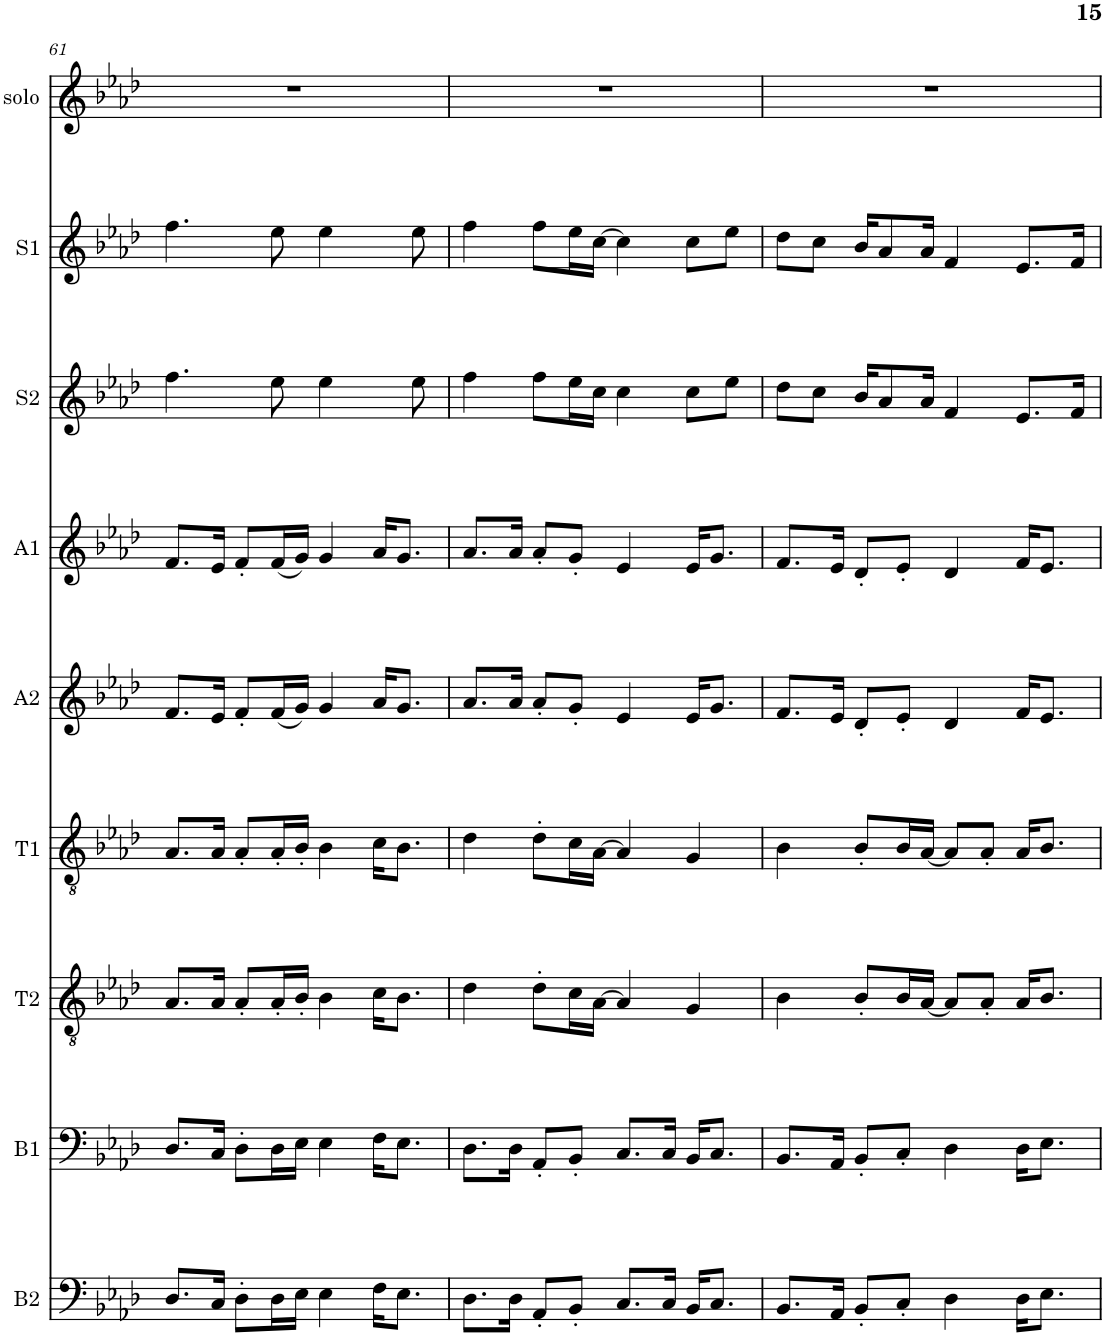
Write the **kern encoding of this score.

**kern	**kern	**kern	**kern	**kern	**kern	**kern	**kern	**kern
*part9	*part8	*part7	*part6	*part5	*part4	*part3	*part2	*part1
*staff9	*staff8	*staff7	*staff6	*staff5	*staff4	*staff3	*staff2	*staff1
*I"B2	*I"B1	*I"T2	*I"T1	*I"A2	*I"A1	*I"S2	*I"S1	*I"solo
*I'B2	*I'B1	*I'T2	*I'T1	*I'A2	*I'A1	*I'S2	*I'S1	*I'solo
!!LO:PB:g=z
*clefF4	*clefF4	*clefGv2	*clefGv2	*clefG2	*clefG2	*clefG2	*clefG2	*clefG2
*k[b-e-a-d-]	*k[b-e-a-d-]	*k[b-e-a-d-]	*k[b-e-a-d-]	*k[b-e-a-d-]	*k[b-e-a-d-]	*k[b-e-a-d-]	*k[b-e-a-d-]	*k[b-e-a-d-]
*M4/4	*M4/4	*M4/4	*M4/4	*M4/4	*M4/4	*M4/4	*M4/4	*M4/4
=61	=61	=61	=61	=61	=61	=61	=61	=61
8.D-/L	8.D-/L	8.A-/L	8.A-/L	8.f/L	8.f/L	4.ff\	4.ff\	1r
16C/Jk	16C/Jk	16A-/Jk	16A-/Jk	16e-/Jk	16e-/Jk	.	.	.
8D-'>\L	8D-'>\L	8A-'</L	8A-'</L	8f'</L	8f'</L	.	.	.
16D-\L	16D-\L	16A-'</L	16A-'</L	(<16f/L	(<16f/L	8ee-\	8ee-\	.
16E-\JJ	16E-\JJ	16B-'</JJ	16B-'</JJ	16g/JJ)	16g/JJ)	.	.	.
4E-\	4E-\	4B-\	4B-\	4g/	4g/	4ee-\	4ee-\	.
16F\KL	16F\KL	16c\KL	16c\KL	16a-/KL	16a-/KL	8ryy	8ryy	.
8.E-\J	8.E-\J	8.B-\J	8.B-\J	8.g/J	8.g/J	.	.	.
.	.	.	.	.	.	8ee-\	8ee-\	.
=62	=62	=62	=62	=62	=62	=62	=62	=62
8.D-\L	8.D-\L	4d-\	4d-\	8.a-/L	8.a-/L	4ff\	4ff\	1r
16D-\Jk	16D-\Jk	.	.	16a-/Jk	16a-/Jk	.	.	.
8AA-'</L	8AA-'</L	8d-'>\L	8d-'>\L	8a-'</L	8a-'</L	8ff\L	8ff\L	.
8BB-'</J	8BB-'</J	16c\L	16c\L	8g'</J	8g'</J	16ee-\L	16ee-\L	.
.	.	[>16A-\JJ	[>16A-\JJ	.	.	16cc\JJ	[>16cc\JJ	.
8.C/L	8.C/L	4A-/]	4A-/]	4e-/	4e-/	4cc\	4cc\]	.
16C/Jk	16C/Jk	.	.	.	.	.	.	.
16BB-/KL	16BB-/KL	4G/	4G/	16e-/KL	16e-/KL	8cc\L	8cc\L	.
8.C/J	8.C/J	.	.	8.g/J	8.g/J	.	.	.
.	.	.	.	.	.	8ee-\J	8ee-\J	.
=63	=63	=63	=63	=63	=63	=63	=63	=63
8.BB-/L	8.BB-/L	4B-\	4B-\	8.f/L	8.f/L	8dd-\L	8dd-\L	1r
.	.	.	.	.	.	8cc\J	8cc\J	.
16AA-/Jk	16AA-/Jk	.	.	16e-/Jk	16e-/Jk	.	.	.
8BB-'</L	8BB-'</L	8B-'</L	8B-'</L	8d-'</L	8d-'</L	16b-/KL	16b-/KL	.
.	.	.	.	.	.	8a-/	8a-/	.
8C'</J	8C'</J	16B-/L	16B-/L	8e-'</J	8e-'</J	.	.	.
.	.	[<16A-/JJ	[<16A-/JJ	.	.	16a-/Jk	16a-/Jk	.
4D-\	4D-\	8A-/L]	8A-/L]	4d-/	4d-/	4f/	4f/	.
.	.	8A-'</J	8A-'</J	.	.	.	.	.
16D-\KL	16D-\KL	16A-/KL	16A-/KL	16f/KL	16f/KL	8.e-/L	8.e-/L	.
8.E-\J	8.E-\J	8.B-/J	8.B-/J	8.e-/J	8.e-/J	.	.	.
.	.	.	.	.	.	16f/Jk	16f/Jk	.
=	=	=	=	=	=	=	=	=
*-	*-	*-	*-	*-	*-	*-	*-	*-
